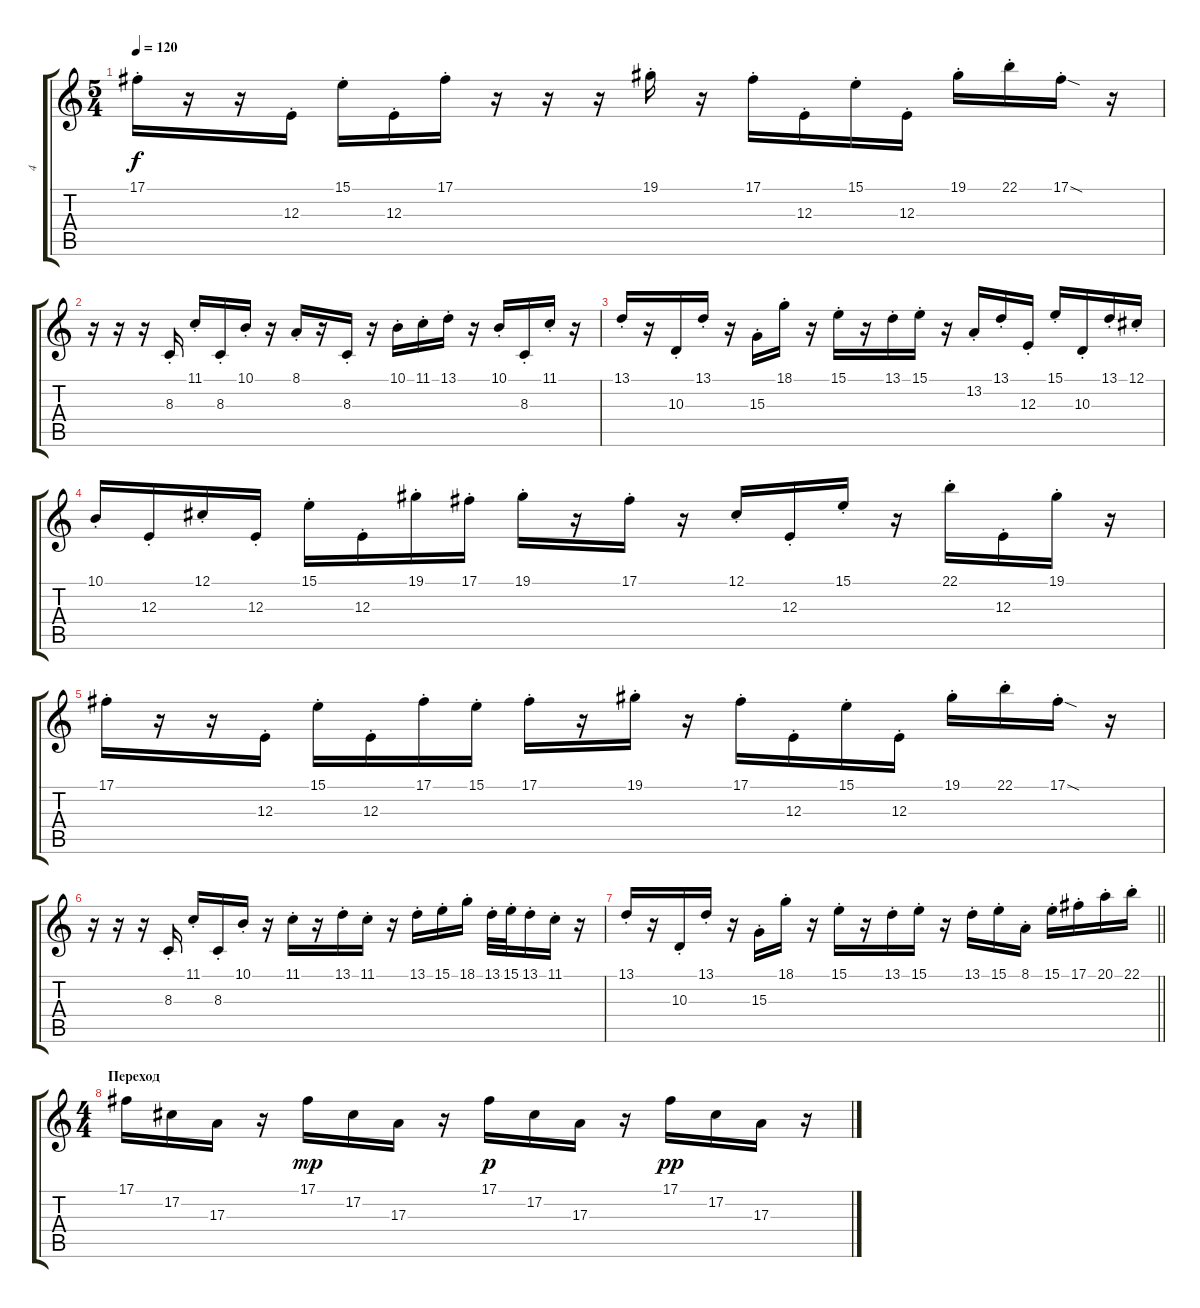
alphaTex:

\track ("4" "4") {instrument electricpiano1 bank 8}
\staff {score tabs}
\tuning (Db4 Ab3 E3 B2 Gb2 Db2) {hide}
\ts (5 4)
\tempo 120
\clef g2
\ks c
17.1{st}.16{dy f} r.16 r.16 12.3{st}.16 15.1{st}.16 12.3{st}.16 17.1{st}.16 r.16 r.16 r.16 19.1{st}.16 r.16 17.1{st}.16 12.3{st}.16 15.1{st}.16 12.3{st}.16 19.1{st}.16 22.1{st}.16 17.1{sod st}.16 r.16 |
r.16 r.16 r.16 8.3{st}.16 11.1{st}.16 8.3{st}.16 10.1{st}.16 r.16 8.1{st}.16 r.16 8.3{st}.16 r.16 10.1{st}.16 11.1{st}.16 13.1{st}.16 r.16 10.1{st}.16 8.3{st}.16 11.1{st}.16 r.16 |
13.1{st}.16 r.16 10.3{st}.16 13.1{st}.16 r.16 15.3{st}.16 18.1{st}.16 r.16 15.1{st}.16 r.16 13.1{st}.16 15.1{st}.16 r.16 13.2{st}.16 13.1{st}.16 12.3{st}.16 15.1{st}.16 10.3{st}.16 13.1{st}.16 12.1{st}.16 |
10.1{st}.16 12.3{st}.16 12.1{st}.16 12.3{st}.16 15.1{st}.16 12.3{st}.16 19.1{st}.16 17.1{st}.16 19.1{st}.16 r.16 17.1{st}.16 r.16 12.1{st}.16 12.3{st}.16 15.1{st}.16 r.16 22.1{st}.16 12.3{st}.16 19.1{st}.16 r.16 |
17.1{st}.16 r.16 r.16 12.3{st}.16 15.1{st}.16 12.3{st}.16 17.1{st}.16 15.1{st}.16 17.1{st}.16 r.16 19.1{st}.16 r.16 17.1{st}.16 12.3{st}.16 15.1{st}.16 12.3{st}.16 19.1{st}.16 22.1{st}.16 17.1{sod st}.16 r.16 |
r.16 r.16 r.16 8.3{st}.16 11.1{st}.16 8.3{st}.16 10.1{st}.16 r.16 11.1{st}.16 r.16 13.1{st}.16 11.1{st}.16 r.16 13.1{st}.16 15.1{st}.16 18.1{st}.16 13.1{st}.32 15.1{st}.32 13.1{st}.16 11.1{st}.16 r.16 |
\barLineRight lightlight
13.1{st}.16 r.16 10.3{st}.16 13.1{st}.16 r.16 15.3{st}.16 18.1{st}.16 r.16 15.1{st}.16 r.16 13.1{st}.16 15.1{st}.16 r.16 13.1{st}.16 15.1{st}.16 8.1{st}.16 15.1{st}.16 17.1{st}.16 20.1{st}.16 22.1{st}.16 |
\ts (4 4)
\section ("" "Переход")
17.1.16 17.2.16 17.3.16 r.16 17.1.16{dy mp} 17.2.16 17.3.16 r.16 17.1.16{dy p} 17.2.16 17.3.16 r.16 17.1.16{dy pp} 17.2.16 17.3.16 r.16
